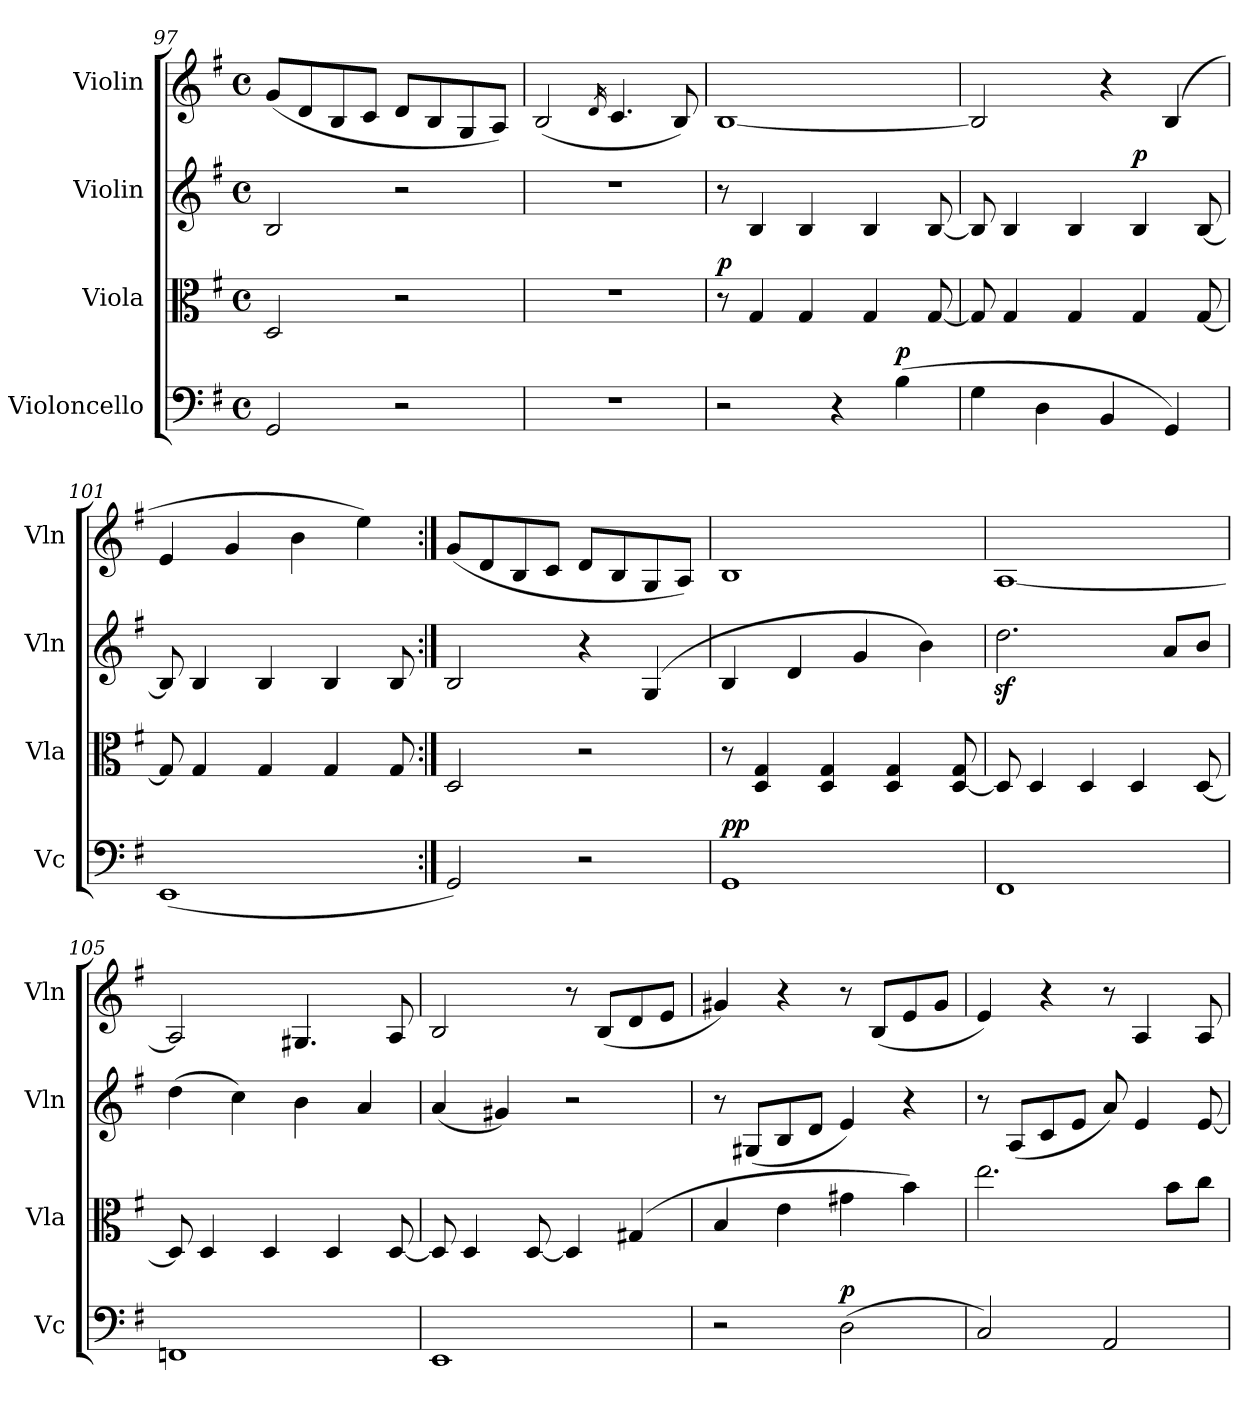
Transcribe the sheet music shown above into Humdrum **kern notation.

**kern	**dynam	**kern	**dynam	**kern	**dynam	**kern
*part4	*part4	*part3	*part3	*part2	*part2	*part1
*staff4	*staff4	*staff3	*staff3	*staff2	*staff2	*staff1
*I"Violoncello	*	*I"Viola	*	*I"Violin	*	*I"Violin
*I'Vc	*	*I'Vla	*	*I'Vln	*	*I'Vln
*clefF4	*	*clefC3	*	*clefG2	*	*clefG2
*k[f#]	*	*k[f#]	*	*k[f#]	*	*k[f#]
*M4/4	*	*M4/4	*	*M4/4	*	*M4/4
*met(c)	*	*met(c)	*	*met(c)	*	*met(c)
=97	=97	=97	=97	=97	=97	=97
2GG/	.	2D/	.	2B/	.	(8g/L
.	.	.	.	.	.	8d/
.	.	.	.	.	.	8B/
.	.	.	.	.	.	8c/J
2r	.	2r	.	2r	.	8d/L
.	.	.	.	.	.	8B/
.	.	.	.	.	.	8G/
.	.	.	.	.	.	8A/J)
=98	=98	=98	=98	=98	=98	=98
1r	.	1r	.	1r	.	(2B/
.	.	.	.	.	.	16qd/
.	.	.	.	.	.	4.c/
.	.	.	.	.	.	8B/)
=99	=99	=99	=99	=99	=99	=99
!	!	!	!LO:DY:a	!	!	!
2r	.	8r	p	8r	.	[1B
.	.	4G/	.	4B/	.	.
.	.	4G/	.	4B/	.	.
4r	.	.	.	.	.	.
.	.	4G/	.	4B/	.	.
!	!LO:DY:a	!	!	!	!	!
(4B\	p	.	.	.	.	.
.	.	[8G/	.	[8B/	.	.
=100	=100	=100	=100	=100	=100	=100
4G\	.	8G/]	.	8B/]	.	2B/]
.	.	4G/	.	4B/	.	.
4D\	.	.	.	.	.	.
.	.	4G/	.	4B/	.	.
4BB/	.	.	.	.	.	4r
!	!	!	!	!	!LO:DY:a	!
.	.	4G/	.	4B/	p	.
4GG/)	.	.	.	.	.	(>4B/
.	.	[8G/	.	[8B/	.	.
=101	=101	=101	=101	=101	=101	=101
(1EE	.	8G/]	.	8B/]	.	4e/
.	.	4G/	.	4B/	.	.
.	.	.	.	.	.	4g/
.	.	4G/	.	4B/	.	.
.	.	.	.	.	.	4b\
.	.	4G/	.	4B/	.	.
.	.	.	.	.	.	4ee\)
.	.	8G/	.	8B/	.	.
=102:|!	=102:|!	=102:|!	=102:|!	=102:|!	=102:|!	=102:|!
2GG/)	.	2D/	.	2B/	.	(8g/L
.	.	.	.	.	.	8d/
.	.	.	.	.	.	8B/
.	.	.	.	.	.	8c/J
2r	.	2r	.	4r	.	8d/L
.	.	.	.	.	.	8B/
.	.	.	.	(>4G/	.	8G/
.	.	.	.	.	.	8A/J)
!!LO:LB:g=z
=103	=103	=103	=103	=103	=103	=103
!	!LO:DY:a	!	!	!	!	!
!	!LO:DY:n=1:a	!	!	!	!	!
1GG	p p	8r	.	4B/	.	1B
.	.	4D/ 4G/	.	.	.	.
.	.	.	.	4d/	.	.
.	.	4D/ 4G/	.	.	.	.
.	.	.	.	4g/	.	.
.	.	4D/ 4G/	.	.	.	.
.	.	.	.	4b\)	.	.
.	.	[8D/ 8G/	.	.	.	.
=104	=104	=104	=104	=104	=104	=104
1FF#	.	8D/]	.	2.ddz>\	.	[1A
.	.	4D/	.	.	.	.
.	.	4D/	.	.	.	.
.	.	4D/	.	.	.	.
.	.	.	.	8a/L	.	.
.	.	[8D/	.	8b/J	.	.
=105	=105	=105	=105	=105	=105	=105
1FFn	.	8D/]	.	(4dd\	.	2A/]
.	.	4D/	.	.	.	.
.	.	.	.	4cc\)	.	.
.	.	4D/	.	.	.	.
.	.	.	.	4b\	.	4.G#X/
.	.	4D/	.	.	.	.
.	.	.	.	4a/	.	.
.	.	[8D/	.	.	.	8A/
=106	=106	=106	=106	=106	=106	=106
1EE	.	8D/]	.	(4a/	.	2B/
.	.	4D/	.	.	.	.
.	.	.	.	4g#X/)	.	.
.	.	[8D/	.	.	.	.
.	.	4D/]	.	2r	.	8r
.	.	.	.	.	.	(8B/L
.	.	(>4G#X/	.	.	.	8d/
.	.	.	.	.	.	8e/J
=107	=107	=107	=107	=107	=107	=107
2r	.	4B/	.	8r	.	4g#X/)
.	.	.	.	(8G#X/L	.	.
.	.	4e\	.	8B/	.	4r
.	.	.	.	8d/J	.	.
!	!LO:DY:a	!	!	!	!	!
(2D\	p	4g#X\	.	4e/)	.	8r
.	.	.	.	.	.	(8B/L
.	.	4b\)	.	4r	.	8e/
.	.	.	.	.	.	8g#/J
=108	=108	=108	=108	=108	=108	=108
2C/)	.	2.ee\	.	8r	.	4e/)
.	.	.	.	(8A/L	.	.
.	.	.	.	8c/	.	4r
.	.	.	.	8e/J	.	.
2AA/	.	.	.	8a/)	.	8r
.	.	.	.	4e/	.	4A/
.	.	8b\L	.	.	.	.
.	.	8cc\J	.	[8e/	.	8A/
=	=	=	=	=	=	=
*-	*-	*-	*-	*-	*-	*-
